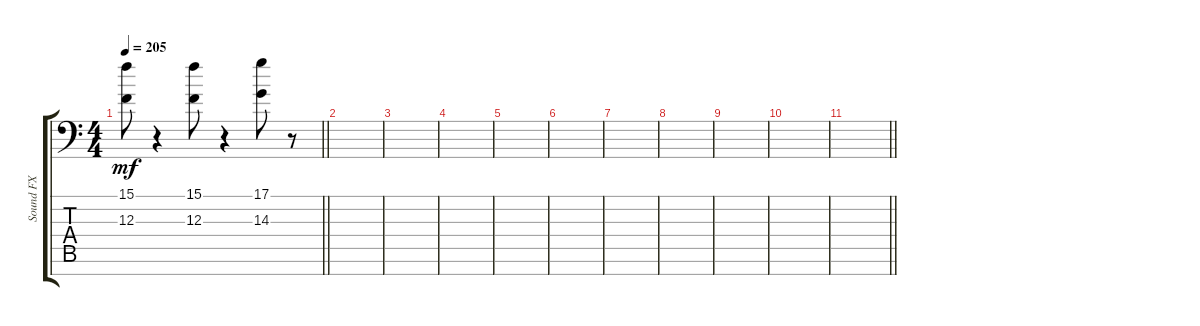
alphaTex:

\track ("Sound FX" "Sound FX") {instrument synthstrings1}
\staff {score tabs}
\tuning (D4 A3 F3 C3 G2 C2 G1) {hide}
\ts (4 4)
\tempo 205
\clef f4
\barLineRight lightlight
\ks c
(15.1 12.3).8{dy mf} r.4 (15.1 12.3).8 r.4 (17.1 14.3).8 r.8 |
|
|
|
|
|
|
|
|
|
\barLineRight lightlight
